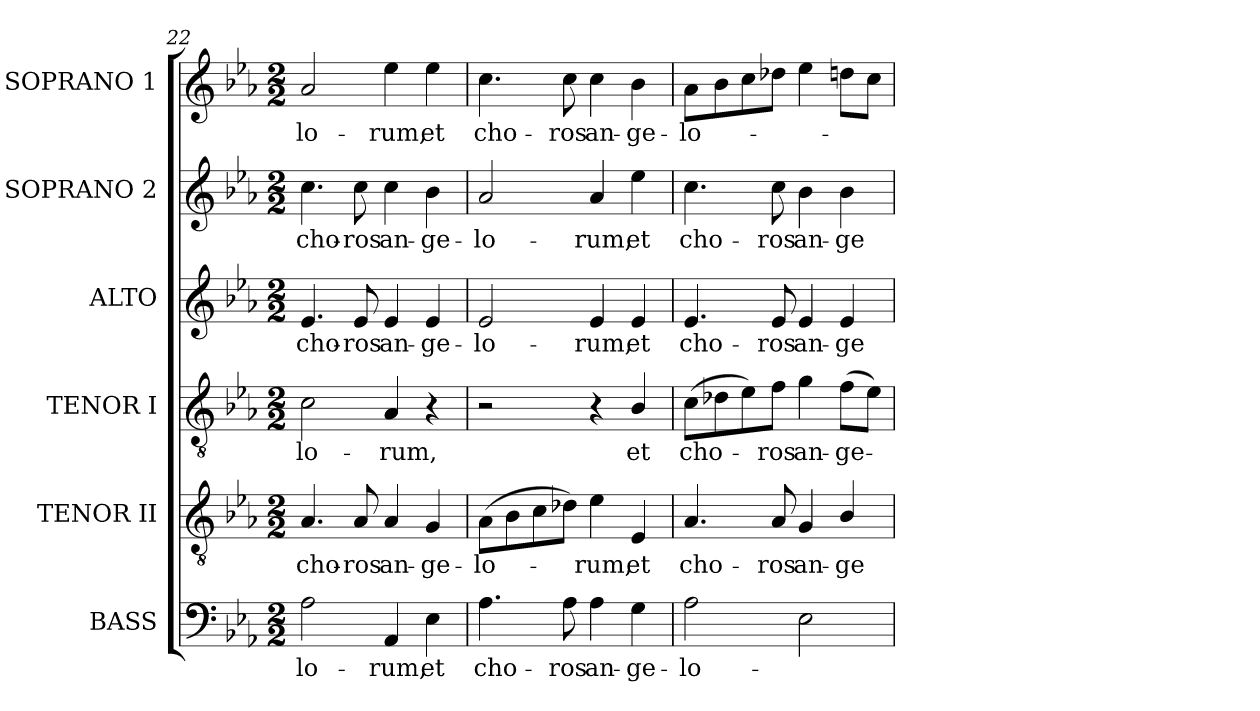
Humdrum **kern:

**kern	**text	**kern	**text	**kern	**text	**kern	**text	**kern	**text	**kern	**text
*part6	*part6	*part5	*part5	*part4	*part4	*part3	*part3	*part2	*part2	*part1	*part1
*staff6	*staff6	*staff5	*staff5	*staff4	*staff4	*staff3	*staff3	*staff2	*staff2	*staff1	*staff1
*I"BASS	*	*I"TENOR II	*	*I"TENOR I	*	*I"ALTO	*	*I"SOPRANO 2	*	*I"SOPRANO 1	*
*clefF4	*	*clefGv2	*	*clefGv2	*	*clefG2	*	*clefG2	*	*clefG2	*
*	*	*ITrd7c12	*	*ITrd7c12	*	*	*	*	*	*	*
*k[b-e-a-]	*	*k[b-e-a-]	*	*k[b-e-a-]	*	*k[b-e-a-]	*	*k[b-e-a-]	*	*k[b-e-a-]	*
*E-:	*	*E-:	*	*E-:	*	*E-:	*	*E-:	*	*E-:	*
*M2/2	*	*M2/2	*	*M2/2	*	*M2/2	*	*M2/2	*	*M2/2	*
=22	=22	=22	=22	=22	=22	=22	=22	=22	=22	=22	=22
!	!LO:LY:b:color=#000000	!	!	!	!	!	!	!	!	!	!
!	!	!	!LO:LY:b:color=#000000	!	!	!	!	!	!	!	!
!	!	!	!	!	!LO:LY:b:color=#000000	!	!	!	!	!	!
!	!	!	!	!	!	!	!LO:LY:b:color=#000000	!	!	!	!
!	!	!	!	!	!	!	!	!	!LO:LY:b:color=#000000	!	!
!	!	!	!	!	!	!	!	!	!	!	!LO:LY:b:color=#000000
2A-i\	-lo-	4.AA-i/	cho-	2Ci\	-lo-	4.e-i/	cho-	4.cci\	cho-	2a-i/	-lo-
!	!	!	!LO:LY:b:color=#000000	!	!	!	!	!	!	!	!
!	!	!	!	!	!	!	!LO:LY:b:color=#000000	!	!	!	!
!	!	!	!	!	!	!	!	!	!LO:LY:b:color=#000000	!	!
.	.	8AA-i/	-ros	.	.	8e-i/	-ros	8cci\	-ros	.	.
!	!LO:LY:b:color=#000000	!	!	!	!	!	!	!	!	!	!
!	!	!	!LO:LY:b:color=#000000	!	!	!	!	!	!	!	!
!	!	!	!	!	!LO:LY:b:color=#000000	!	!	!	!	!	!
!	!	!	!	!	!	!	!LO:LY:b:color=#000000	!	!	!	!
!	!	!	!	!	!	!	!	!	!LO:LY:b:color=#000000	!	!
!	!	!	!	!	!	!	!	!	!	!	!LO:LY:b:color=#000000
4AA-i/	-rum,	4AA-i/	an-	4AA-i/	-rum,	4e-i/	an-	4cci\	an-	4ee-i\	-rum,
!	!LO:LY:b:color=#000000	!	!	!	!	!	!	!	!	!	!
!	!	!	!LO:LY:b:color=#000000	!	!	!	!	!	!	!	!
!	!	!	!	!	!	!	!LO:LY:b:color=#000000	!	!	!	!
!	!	!	!	!	!	!	!	!	!LO:LY:b:color=#000000	!	!
!	!	!	!	!	!	!	!	!	!	!	!LO:LY:b:color=#000000
4E-i\	et	4GGi/	-ge-	4r	.	4e-i/	-ge-	4b-i\	-ge-	4ee-i\	et
!!LO:LB:g=z
=23	=23	=23	=23	=23	=23	=23	=23	=23	=23	=23	=23
!	!LO:LY:b:color=#000000	!	!	!	!	!	!	!	!	!	!
!	!	!	!LO:LY:b:color=#000000	!	!	!	!	!	!	!	!
!	!	!	!	!	!	!	!LO:LY:b:color=#000000	!	!	!	!
!	!	!	!	!	!	!	!	!	!LO:LY:b:color=#000000	!	!
!	!	!	!	!	!	!	!	!	!	!	!LO:LY:b:color=#000000
4.A-i\	cho-	(8AA-i\L	-lo-	2r	.	2e-i/	-lo-	2a-i/	-lo-	4.cci\	cho-
.	.	8BB-i\	.	.	.	.	.	.	.	.	.
.	.	8Ci\	.	.	.	.	.	.	.	.	.
!	!LO:LY:b:color=#000000	!	!	!	!	!	!	!	!	!	!
!	!	!	!	!	!	!	!	!	!	!	!LO:LY:b:color=#000000
8A-i\	-ros	8D-Xi\J)	.	.	.	.	.	.	.	8cci\	-ros
!	!LO:LY:b:color=#000000	!	!	!	!	!	!	!	!	!	!
!	!	!	!LO:LY:b:color=#000000	!	!	!	!	!	!	!	!
!	!	!	!	!	!	!	!LO:LY:b:color=#000000	!	!	!	!
!	!	!	!	!	!	!	!	!	!LO:LY:b:color=#000000	!	!
!	!	!	!	!	!	!	!	!	!	!	!LO:LY:b:color=#000000
4A-i\	an-	4E-i\	-rum,	4r	.	4e-i/	-rum,	4a-i/	-rum,	4cci\	an-
!	!LO:LY:b:color=#000000	!	!	!	!	!	!	!	!	!	!
!	!	!	!LO:LY:b:color=#000000	!	!	!	!	!	!	!	!
!	!	!	!	!	!LO:LY:b:color=#000000	!	!	!	!	!	!
!	!	!	!	!	!	!	!LO:LY:b:color=#000000	!	!	!	!
!	!	!	!	!	!	!	!	!	!LO:LY:b:color=#000000	!	!
!	!	!	!	!	!	!	!	!	!	!	!LO:LY:b:color=#000000
4Gi\	-ge-	4EE-i/	et	4BB-i/	et	4e-i/	et	4ee-i\	et	4b-i\	-ge-
=24	=24	=24	=24	=24	=24	=24	=24	=24	=24	=24	=24
!	!LO:LY:b:color=#000000	!	!	!	!	!	!	!	!	!	!
!	!	!	!LO:LY:b:color=#000000	!	!	!	!	!	!	!	!
!	!	!	!	!	!LO:LY:b:color=#000000	!	!	!	!	!	!
!	!	!	!	!	!	!	!LO:LY:b:color=#000000	!	!	!	!
!	!	!	!	!	!	!	!	!	!LO:LY:b:color=#000000	!	!
!	!	!	!	!	!	!	!	!	!	!	!LO:LY:b:color=#000000
2A-i\	-lo-	4.AA-i/	cho-	(8Ci\L	cho-	4.e-i/	cho-	4.cci\	cho-	8a-i\L	-lo-
.	.	.	.	8D-Xi\	.	.	.	.	.	8b-i\	.
.	.	.	.	8E-i\)	.	.	.	.	.	8cci\	.
!	!	!	!LO:LY:b:color=#000000	!	!	!	!	!	!	!	!
!	!	!	!	!	!LO:LY:b:color=#000000	!	!	!	!	!	!
!	!	!	!	!	!	!	!LO:LY:b:color=#000000	!	!	!	!
!	!	!	!	!	!	!	!	!	!LO:LY:b:color=#000000	!	!
.	.	8AA-i/	-ros	8Fi\J	-ros	8e-i/	-ros	8cci\	-ros	8dd-Xi\J	.
!	!	!	!LO:LY:b:color=#000000	!	!	!	!	!	!	!	!
!	!	!	!	!	!LO:LY:b:color=#000000	!	!	!	!	!	!
!	!	!	!	!	!	!	!LO:LY:b:color=#000000	!	!	!	!
!	!	!	!	!	!	!	!	!	!LO:LY:b:color=#000000	!	!
2E-i\	.	4GGi/	an-	4Gi\	an-	4e-i/	an-	4b-i\	an-	4ee-i\	.
!	!	!	!LO:LY:b:color=#000000	!	!	!	!	!	!	!	!
!	!	!	!	!	!LO:LY:b:color=#000000	!	!	!	!	!	!
!	!	!	!	!	!	!	!LO:LY:b:color=#000000	!	!	!	!
!	!	!	!	!	!	!	!	!	!LO:LY:b:color=#000000	!	!
.	.	4BB-i/	-ge-	(8Fi\L	-ge-	4e-i/	-ge-	4b-i\	-ge-	8ddni\L	.
.	.	.	.	8E-i\J)	.	.	.	.	.	8cci\J	.
=	=	=	=	=	=	=	=	=	=	=	=
*-	*-	*-	*-	*-	*-	*-	*-	*-	*-	*-	*-
